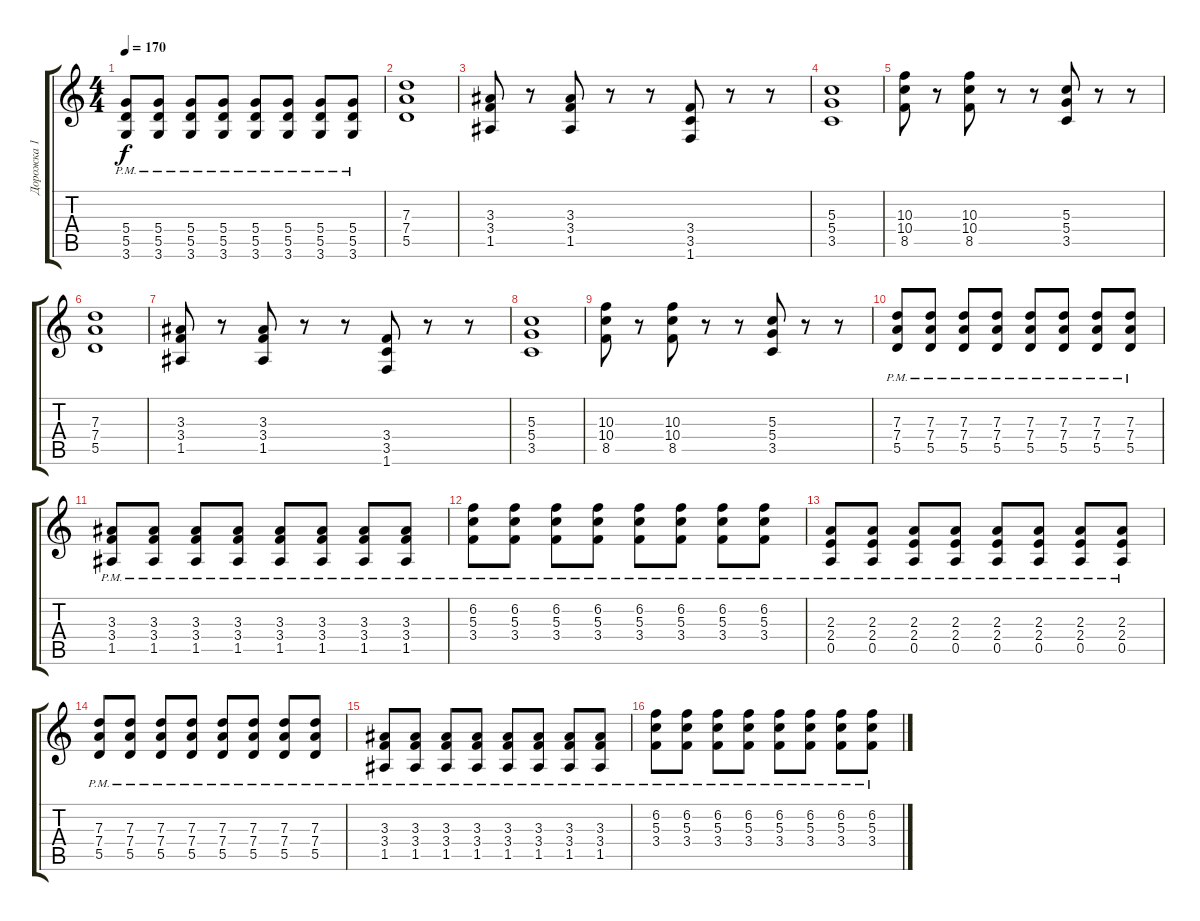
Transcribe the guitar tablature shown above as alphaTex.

\track ("Дорожка 1" "Дорожка 1") {instrument overdrivenguitar}
\staff {score tabs}
\tuning (E4 B3 G3 D3 A2 E2) {hide}
\ts (4 4)
\tempo 170
\clef g2
\ks c
(5.4{pm} 5.5{pm} 3.6{pm}).8{dy f} (5.4{pm} 5.5{pm} 3.6{pm}).8 (5.4{pm} 5.5{pm} 3.6{pm}).8 (5.4{pm} 5.5{pm} 3.6{pm}).8 (5.4{pm} 5.5{pm} 3.6{pm}).8 (5.4{pm} 5.5{pm} 3.6{pm}).8 (5.4{pm} 5.5{pm} 3.6{pm}).8 (5.4{pm} 5.5{pm} 3.6{pm}).8 |
(7.3 7.4 5.5).1 |
(3.3 3.4 1.5).8 r.8 (3.3 3.4 1.5).8 r.8 r.8 (3.4 3.5 1.6).8 r.8 r.8 |
(5.3 5.4 3.5).1 |
(10.3 10.4 8.5).8 r.8 (10.3 10.4 8.5).8 r.8 r.8 (5.3 5.4 3.5).8 r.8 r.8 |
(7.3 7.4 5.5).1 |
(3.3 3.4 1.5).8 r.8 (3.3 3.4 1.5).8 r.8 r.8 (3.4 3.5 1.6).8 r.8 r.8 |
(5.3 5.4 3.5).1 |
(10.3 10.4 8.5).8 r.8 (10.3 10.4 8.5).8 r.8 r.8 (5.3 5.4 3.5).8 r.8 r.8 |
(7.3{pm} 7.4{pm} 5.5{pm}).8 (7.3{pm} 7.4{pm} 5.5{pm}).8 (7.3{pm} 7.4{pm} 5.5{pm}).8 (7.3{pm} 7.4{pm} 5.5{pm}).8 (7.3{pm} 7.4{pm} 5.5{pm}).8 (7.3{pm} 7.4{pm} 5.5{pm}).8 (7.3{pm} 7.4{pm} 5.5{pm}).8 (7.3{pm} 7.4{pm} 5.5{pm}).8 |
(3.3{pm} 3.4{pm} 1.5{pm}).8 (3.3{pm} 3.4{pm} 1.5{pm}).8 (3.3{pm} 3.4{pm} 1.5{pm}).8 (3.3{pm} 3.4{pm} 1.5{pm}).8 (3.3{pm} 3.4{pm} 1.5{pm}).8 (3.3{pm} 3.4{pm} 1.5{pm}).8 (3.3{pm} 3.4{pm} 1.5{pm}).8 (3.3{pm} 3.4{pm} 1.5{pm}).8 |
(6.2{pm} 5.3{pm} 3.4{pm}).8 (6.2{pm} 5.3{pm} 3.4{pm}).8 (6.2{pm} 5.3{pm} 3.4{pm}).8 (6.2{pm} 5.3{pm} 3.4{pm}).8 (6.2{pm} 5.3{pm} 3.4{pm}).8 (6.2{pm} 5.3{pm} 3.4{pm}).8 (6.2{pm} 5.3{pm} 3.4{pm}).8 (6.2{pm} 5.3{pm} 3.4{pm}).8 |
(2.3{pm} 2.4{pm} 0.5{pm}).8 (2.3{pm} 2.4{pm} 0.5{pm}).8 (2.3{pm} 2.4{pm} 0.5{pm}).8 (2.3{pm} 2.4{pm} 0.5{pm}).8 (2.3{pm} 2.4{pm} 0.5{pm}).8 (2.3{pm} 2.4{pm} 0.5{pm}).8 (2.3{pm} 2.4{pm} 0.5{pm}).8 (2.3{pm} 2.4{pm} 0.5{pm}).8 |
(7.3{pm} 7.4{pm} 5.5{pm}).8 (7.3{pm} 7.4{pm} 5.5{pm}).8 (7.3{pm} 7.4{pm} 5.5{pm}).8 (7.3{pm} 7.4{pm} 5.5{pm}).8 (7.3{pm} 7.4{pm} 5.5{pm}).8 (7.3{pm} 7.4{pm} 5.5{pm}).8 (7.3{pm} 7.4{pm} 5.5{pm}).8 (7.3{pm} 7.4{pm} 5.5{pm}).8 |
(3.3{pm} 3.4{pm} 1.5{pm}).8 (3.3{pm} 3.4{pm} 1.5{pm}).8 (3.3{pm} 3.4{pm} 1.5{pm}).8 (3.3{pm} 3.4{pm} 1.5{pm}).8 (3.3{pm} 3.4{pm} 1.5{pm}).8 (3.3{pm} 3.4{pm} 1.5{pm}).8 (3.3{pm} 3.4{pm} 1.5{pm}).8 (3.3{pm} 3.4{pm} 1.5{pm}).8 |
(6.2{pm} 5.3{pm} 3.4{pm}).8 (6.2{pm} 5.3{pm} 3.4{pm}).8 (6.2{pm} 5.3{pm} 3.4{pm}).8 (6.2{pm} 5.3{pm} 3.4{pm}).8 (6.2{pm} 5.3{pm} 3.4{pm}).8 (6.2{pm} 5.3{pm} 3.4{pm}).8 (6.2{pm} 5.3{pm} 3.4{pm}).8 (6.2{pm} 5.3{pm} 3.4{pm}).8
